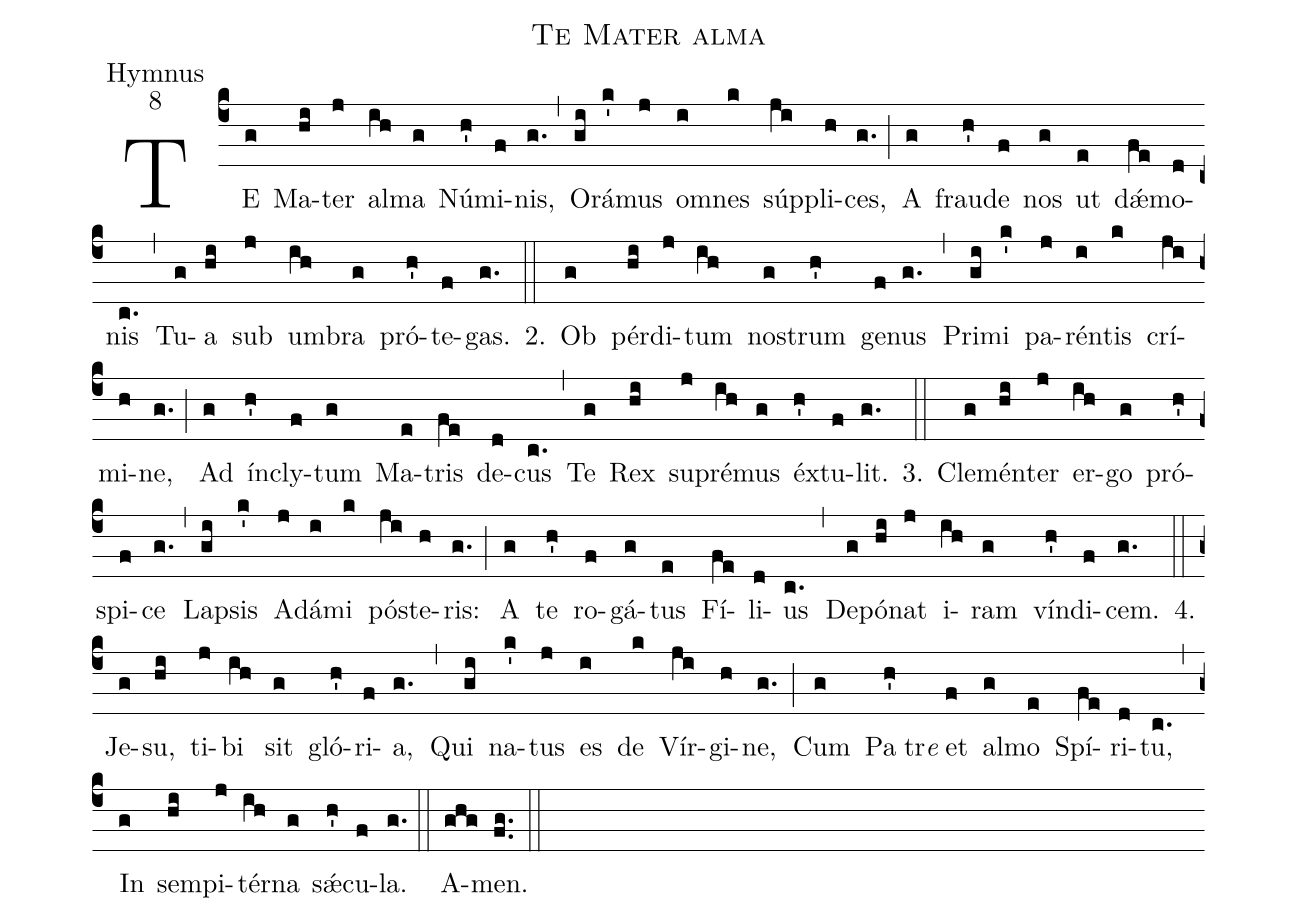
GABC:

name:Te Mater alma;
office-part:Hymnus;
mode:8;
%%
(c4) TE(g) Ma(hi)ter(j) al(ih)ma(g) Nú(h')mi(f)nis,(g.) (,) O(gi)rá(k')mus(j) om(i)nes(k) súp(ji)pli(h)ces,(g.) (;) A(g) frau(h')de(f) nos(g) ut(e) dǽ(fe)mo(d)nis(c.) (,) Tu(g)a(hi) sub(j) um(ih)bra(g) pró(h')te(f)gas.(g.)  2.(::)

Ob(g) pér(hi)di(j)tum(ih) no(g)strum(h') ge(f)nus(g.) (,) Pri(gi)mi(k') pa(j)rén(i)tis(k) crí(ji)mi(h)ne,(g.) (;) Ad(g) ín(h')cly(f)tum(g) Ma(e)tris(fe) de(d)cus(c.) (,) Te(g) Rex(hi) su(j)pré(ih)mus(g) éx(h')tu(f)lit.(g.)  3.(::)

Cle(g)mén(hi)ter(j) er(ih)go(g) pró(h')spi(f)ce(g.) (,) La(gi)psis(k') A(j)dá(i)mi(k) pó(ji)ste(h)ris:(g.) (;) A(g) te(h') ro(f)gá(g)tus(e) Fí(fe)li(d)us(c.) (,) De(g)pó(hi)nat(j) i(ih)ram(g) vín(h')di(f)cem.(g.)  4.(::)

Je(g)su,(hi) ti(j)bi(ih) sit(g) gló(h')ri(f)a,(g.) (,) Qui(gi) na(k')tus(j) es(i) de(k) Vír(ji)gi(h)ne,(g.) (;) Cum(g) Pa(h')tr<i>e</i>() et(f) al(g)mo(e) Spí(fe)ri(d)tu,(c.) (,) In(g) sem(hi)pi(j)tér(ih)na(g) sǽ(h')cu(f)la.(g.) (::)
 A(ghg)men.(f.g.) (::)
